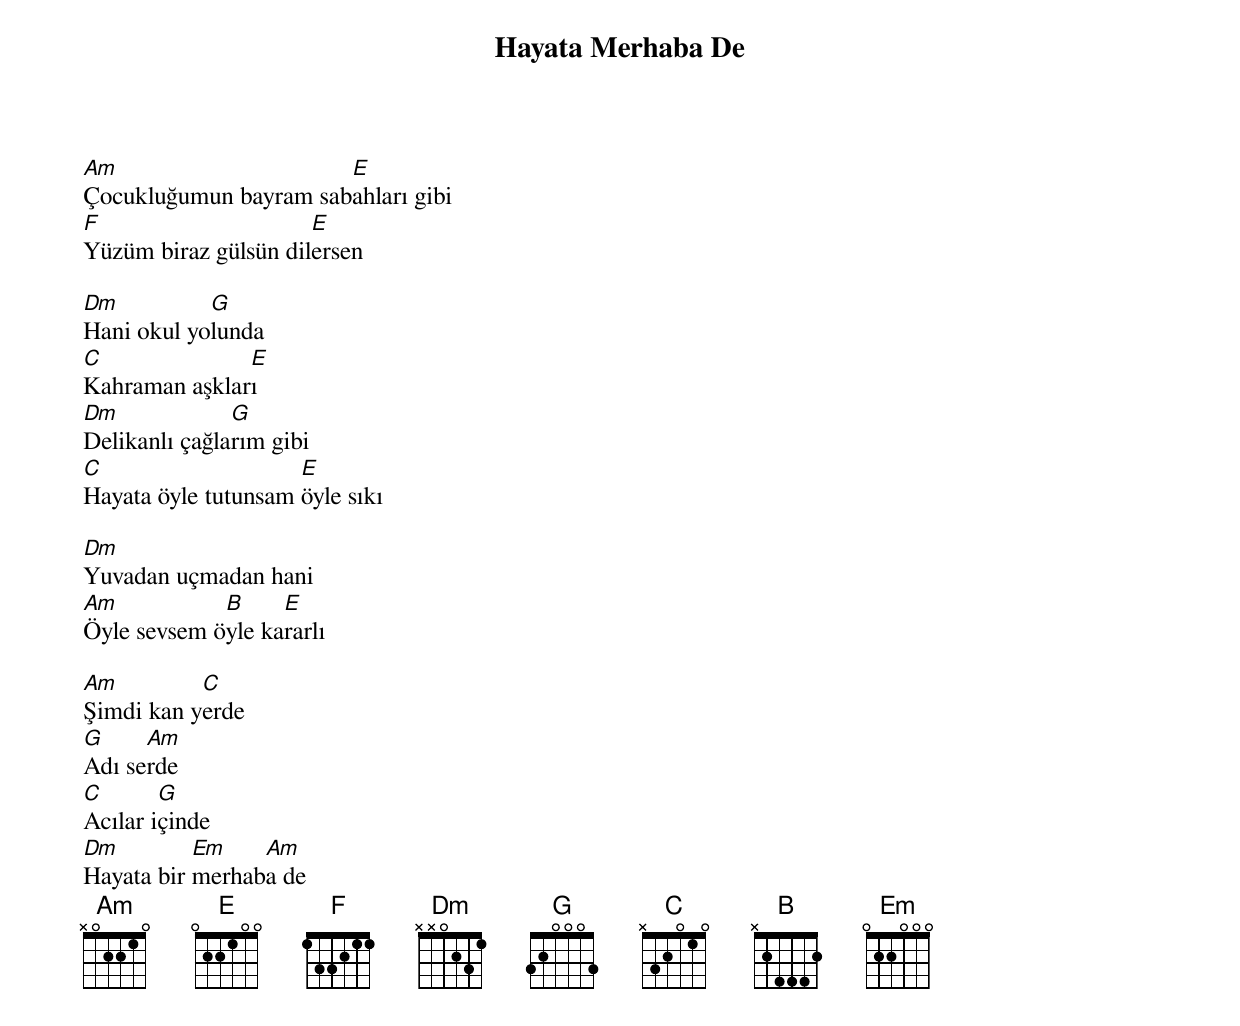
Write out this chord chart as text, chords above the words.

{title: Hayata Merhaba De}
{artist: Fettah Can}

Am                     E
Çocukluğumun bayram sabahları gibi
F                     E
Yüzüm biraz gülsün dilersen

Dm          G
Hani okul yolunda
C              E
Kahraman aşkları
Dm             G
Delikanlı çağlarım gibi
C                    E
Hayata öyle tutunsam öyle sıkı

Dm
Yuvadan uçmadan hani
Am           B     E
Öyle sevsem öyle kararlı

Am         C
Şimdi kan yerde
G     Am
Adı serde
C       G
Acılar içinde
Dm         Em    Am
Hayata bir merhaba de
